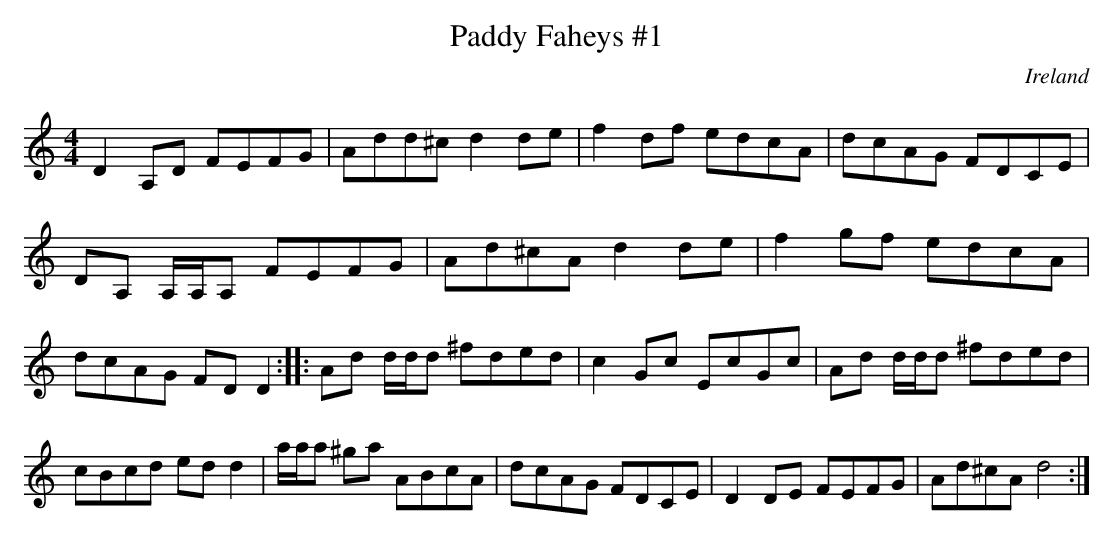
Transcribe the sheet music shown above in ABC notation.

X:1
T:Paddy Faheys \#1
O:Ireland
M:4/4
K:C
D2A,D FEFG| Add^c d2de| f2df edcA| dcAG FDCE|\
DA, A,/A,/A, FEFG | Ad^cA d2de |\
f2gf edcA | dcAG FDD2::\
Ad d/d/d ^fded | c2Gc EcGc | Ad d/d/d ^fded |\
cBcd edd2 | a/a/a ^ga ABcA | dcAG FDCE |\
D2DE FEFG | Ad^cA d4 :|
